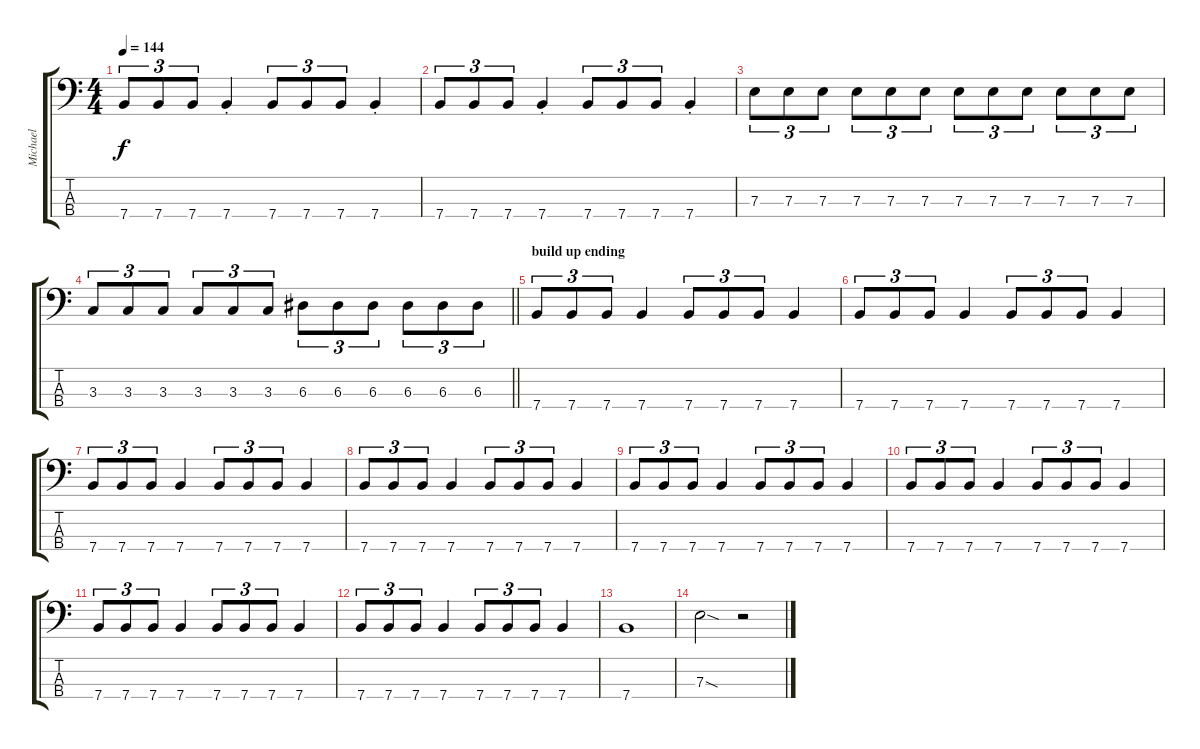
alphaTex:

\track ("Michael" "Michael") {instrument electricbassfinger}
\staff {score tabs}
\tuning (G2 D2 A1 E1) {hide}
\ts (4 4)
\tempo 144
\clef f4
\ks c
7.4.8{tu (3 2) dy f} 7.4.8{tu (3 2)} 7.4.8{tu (3 2)} 7.4{st}.4 7.4.8{tu (3 2)} 7.4.8{tu (3 2)} 7.4.8{tu (3 2)} 7.4{st}.4 |
7.4.8{tu (3 2)} 7.4.8{tu (3 2)} 7.4.8{tu (3 2)} 7.4{st}.4 7.4.8{tu (3 2)} 7.4.8{tu (3 2)} 7.4.8{tu (3 2)} 7.4{st}.4 |
7.3.8{tu (3 2)} 7.3.8{tu (3 2)} 7.3.8{tu (3 2)} 7.3.8{tu (3 2)} 7.3.8{tu (3 2)} 7.3.8{tu (3 2)} 7.3.8{tu (3 2)} 7.3.8{tu (3 2)} 7.3.8{tu (3 2)} 7.3.8{tu (3 2)} 7.3.8{tu (3 2)} 7.3.8{tu (3 2)} |
\barLineRight lightlight
3.3.8{tu (3 2)} 3.3.8{tu (3 2)} 3.3.8{tu (3 2)} 3.3.8{tu (3 2)} 3.3.8{tu (3 2)} 3.3.8{tu (3 2)} 6.3.8{tu (3 2)} 6.3.8{tu (3 2)} 6.3.8{tu (3 2)} 6.3.8{tu (3 2)} 6.3.8{tu (3 2)} 6.3.8{tu (3 2)} |
\section ("" "build up ending")
7.4.8{tu (3 2)} 7.4.8{tu (3 2)} 7.4.8{tu (3 2)} 7.4.4 7.4.8{tu (3 2)} 7.4.8{tu (3 2)} 7.4.8{tu (3 2)} 7.4.4 |
7.4.8{tu (3 2)} 7.4.8{tu (3 2)} 7.4.8{tu (3 2)} 7.4.4 7.4.8{tu (3 2)} 7.4.8{tu (3 2)} 7.4.8{tu (3 2)} 7.4.4 |
7.4.8{tu (3 2)} 7.4.8{tu (3 2)} 7.4.8{tu (3 2)} 7.4.4 7.4.8{tu (3 2)} 7.4.8{tu (3 2)} 7.4.8{tu (3 2)} 7.4.4 |
7.4.8{tu (3 2)} 7.4.8{tu (3 2)} 7.4.8{tu (3 2)} 7.4.4 7.4.8{tu (3 2)} 7.4.8{tu (3 2)} 7.4.8{tu (3 2)} 7.4.4 |
7.4.8{tu (3 2)} 7.4.8{tu (3 2)} 7.4.8{tu (3 2)} 7.4.4 7.4.8{tu (3 2)} 7.4.8{tu (3 2)} 7.4.8{tu (3 2)} 7.4.4 |
7.4.8{tu (3 2)} 7.4.8{tu (3 2)} 7.4.8{tu (3 2)} 7.4.4 7.4.8{tu (3 2)} 7.4.8{tu (3 2)} 7.4.8{tu (3 2)} 7.4.4 |
7.4.8{tu (3 2)} 7.4.8{tu (3 2)} 7.4.8{tu (3 2)} 7.4.4 7.4.8{tu (3 2)} 7.4.8{tu (3 2)} 7.4.8{tu (3 2)} 7.4.4 |
7.4.8{tu (3 2)} 7.4.8{tu (3 2)} 7.4.8{tu (3 2)} 7.4.4 7.4.8{tu (3 2)} 7.4.8{tu (3 2)} 7.4.8{tu (3 2)} 7.4.4 |
7.4.1 |
7.3{sod}.2 r.2
